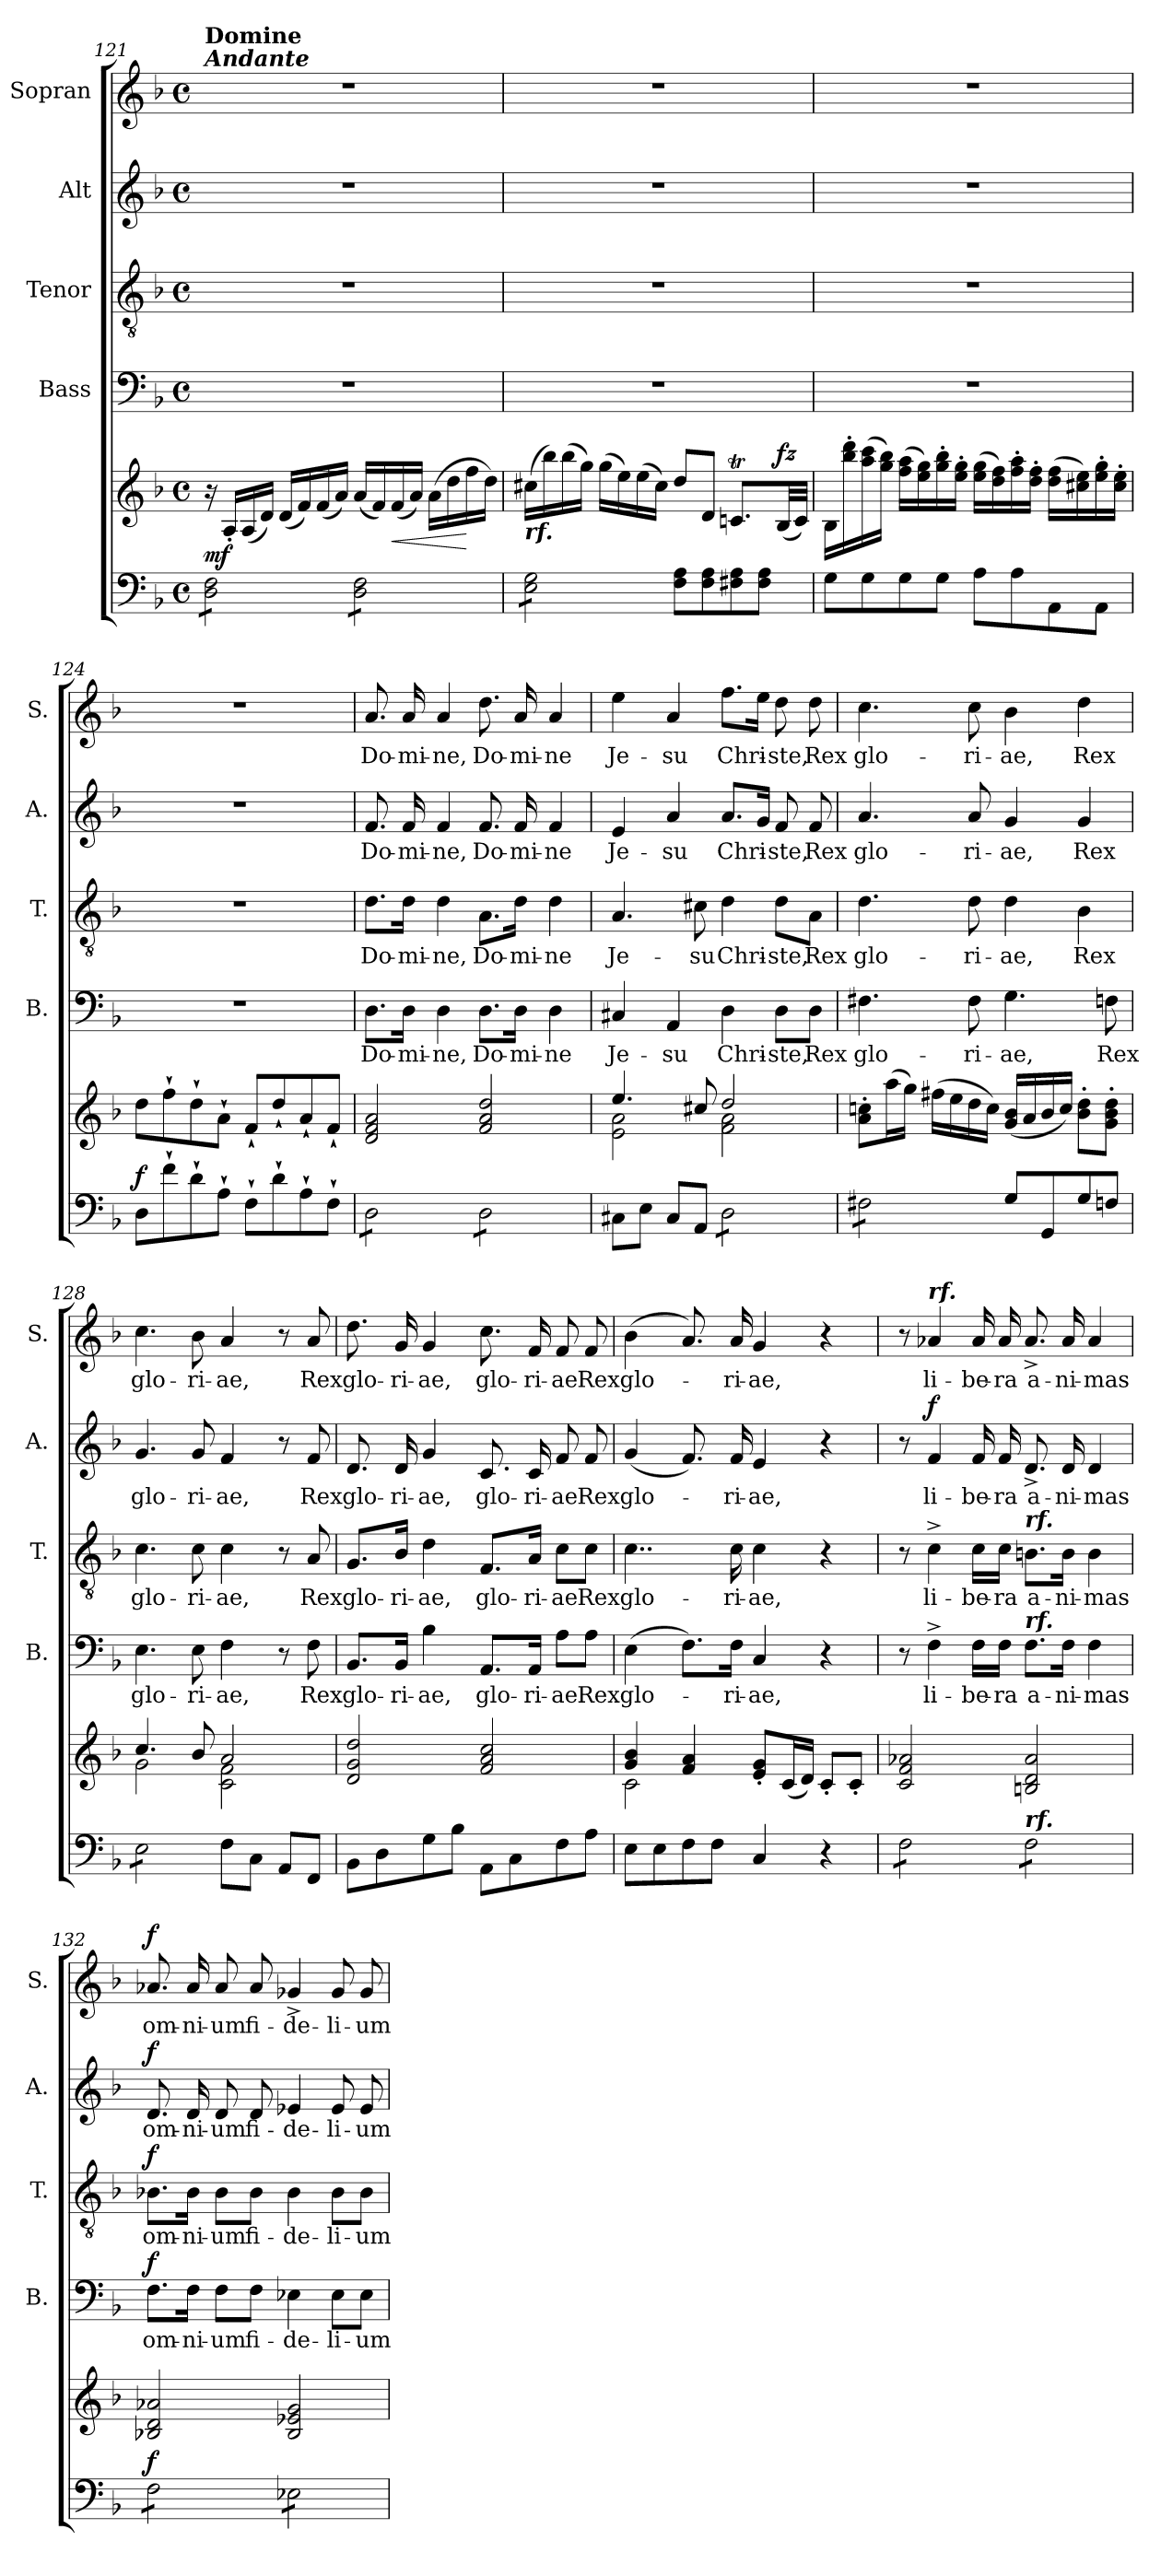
**kern	**kern	**dynam	**kern	**text	**dynam	**kern	**text	**dynam	**kern	**text	**dynam	**kern	**text	**dynam
*part5	*part5	*part5	*part4	*part4	*part4	*part3	*part3	*part3	*part2	*part2	*part2	*part1	*part1	*part1
*staff6	*staff5	*staff5/6	*staff4	*staff4	*staff4	*staff3	*staff3	*staff3	*staff2	*staff2	*staff2	*staff1	*staff1	*staff1
*	*	*	*I"Bass	*	*	*I"Tenor	*	*	*I"Alt	*	*	*I"Sopran	*	*
*	*	*	*I'B.	*	*	*I'T.	*	*	*I'A.	*	*	*I'S.	*	*
!!LO:PB:g=z
*clefF4	*clefG2	*	*clefF4	*	*	*clefGv2	*	*	*clefG2	*	*	*clefG2	*	*
*k[b-]	*k[b-]	*	*k[b-]	*	*	*k[b-]	*	*	*k[b-]	*	*	*k[b-]	*	*
*F:	*F:	*	*F:	*	*	*F:	*	*	*F:	*	*	*F:	*	*
*M4/4	*M4/4	*	*M4/4	*	*	*M4/4	*	*	*M4/4	*	*	*M4/4	*	*
*met(c)	*met(c)	*	*met(c)	*	*	*met(c)	*	*	*met(c)	*	*	*met(c)	*	*
=121	=121	=121	=121	=121	=121	=121	=121	=121	=121	=121	=121	=121	=121	=121
!	!	!	!	!	!	!	!	!	!	!	!	!LO:TX:a:Bi:t=Andante	!	!
!	!	!	!	!	!	!	!	!	!	!	!	!LO:TX:a:B:t=Domine	!	!
!	!	!LO:DY:a=2	!	!	!	!	!	!	!	!	!	!	!	!
*tremolo	*	*	*	*	*	*	*	*	*	*	*	*	*	*
8D\ 8F\L	16r	mf	1r	.	.	1r	.	.	1r	.	.	1r	.	.
.	16A'</LL	.	.	.	.	.	.	.	.	.	.	.	.	.
8D\ 8F\	(<16A/	.	.	.	.	.	.	.	.	.	.	.	.	.
.	16d/JJ)	.	.	.	.	.	.	.	.	.	.	.	.	.
8D\ 8F\	(<16d/LL	.	.	.	.	.	.	.	.	.	.	.	.	.
.	16f/)	.	.	.	.	.	.	.	.	.	.	.	.	.
8D\ 8F\J	(<16f/	.	.	.	.	.	.	.	.	.	.	.	.	.
.	16a/JJ)	.	.	.	.	.	.	.	.	.	.	.	.	.
8D\ 8F\L	(<16a/LL	.	.	.	.	.	.	.	.	.	.	.	.	.
.	16f/)	.	.	.	.	.	.	.	.	.	.	.	.	.
!	!	!LO:HP:b	!	!	!	!	!	!	!	!	!	!	!	!
8D\ 8F\	(<16f/	<	.	.	.	.	.	.	.	.	.	.	.	.
.	16a/JJ)	.	.	.	.	.	.	.	.	.	.	.	.	.
8D\ 8F\	(>16a\LL	.	.	.	.	.	.	.	.	.	.	.	.	.
.	16dd\	.	.	.	.	.	.	.	.	.	.	.	.	.
8D\ 8F\J	16ff\	[	.	.	.	.	.	.	.	.	.	.	.	.
.	16dd\JJ)	.	.	.	.	.	.	.	.	.	.	.	.	.
=122	=122	=122	=122	=122	=122	=122	=122	=122	=122	=122	=122	=122	=122	=122
!	!LO:TX:b:Bi:t=rf.	!	!	!	!	!	!	!	!	!	!	!	!	!
8E\ 8G\L	(>16cc#X\LL	.	1r	.	.	1r	.	.	1r	.	.	1r	.	.
.	16bb-\)	.	.	.	.	.	.	.	.	.	.	.	.	.
8E\ 8G\	(>16bb-\	.	.	.	.	.	.	.	.	.	.	.	.	.
.	16gg\JJ)	.	.	.	.	.	.	.	.	.	.	.	.	.
8E\ 8G\	(>16gg\LL	.	.	.	.	.	.	.	.	.	.	.	.	.
.	16ee\)	.	.	.	.	.	.	.	.	.	.	.	.	.
8E\ 8G\J	(>16ee\	.	.	.	.	.	.	.	.	.	.	.	.	.
*Xtremolo	*	*	*	*	*	*	*	*	*	*	*	*	*	*
.	16cc#\JJ)	.	.	.	.	.	.	.	.	.	.	.	.	.
8F\ 8A\L	8dd/L	.	.	.	.	.	.	.	.	.	.	.	.	.
8F\ 8A\	8d/J	.	.	.	.	.	.	.	.	.	.	.	.	.
8F#X\ 8A\	8.cnT/L	.	.	.	.	.	.	.	.	.	.	.	.	.
8F#\ 8A\J	.	.	.	.	.	.	.	.	.	.	.	.	.	.
!	!	!LO:DY:a	!	!	!	!	!	!	!	!	!	!	!	!
.	(<32B-/LL	fz	.	.	.	.	.	.	.	.	.	.	.	.
.	32c/JJJ)	.	.	.	.	.	.	.	.	.	.	.	.	.
!!LO:LB:g=z
=123	=123	=123	=123	=123	=123	=123	=123	=123	=123	=123	=123	=123	=123	=123
8G\L	16B-\LL	.	1r	.	.	1r	.	.	1r	.	.	1r	.	.
.	16bb-\'> 16ddd\'>	.	.	.	.	.	.	.	.	.	.	.	.	.
8G\	(>16aa\ 16ccc\	.	.	.	.	.	.	.	.	.	.	.	.	.
.	16gg\ 16bb-\JJ)	.	.	.	.	.	.	.	.	.	.	.	.	.
8G\	(>16ff\ 16aa\LL	.	.	.	.	.	.	.	.	.	.	.	.	.
.	16ee\ 16gg\)	.	.	.	.	.	.	.	.	.	.	.	.	.
8G\J	16gg\'> 16bb-\'>	.	.	.	.	.	.	.	.	.	.	.	.	.
.	16ee\'> 16gg\'>JJ	.	.	.	.	.	.	.	.	.	.	.	.	.
!	!	!LO:DY:b	!	!	!	!	!	!	!	!	!	!	!	!
8A\L	(>16ee\ 16gg\LL	pf	.	.	.	.	.	.	.	.	.	.	.	.
.	16dd\ 16ff\)	.	.	.	.	.	.	.	.	.	.	.	.	.
8A\	16ff\'> 16aa\'>	.	.	.	.	.	.	.	.	.	.	.	.	.
.	16dd\'> 16ff\'>JJ	.	.	.	.	.	.	.	.	.	.	.	.	.
!	!	!LO:DY:b	!	!	!	!	!	!	!	!	!	!	!	!
8AA\	(>16dd\ 16ff\LL	pf	.	.	.	.	.	.	.	.	.	.	.	.
.	16cc#X\ 16ee\)	.	.	.	.	.	.	.	.	.	.	.	.	.
8AA\J	16ee\'> 16gg\'>	.	.	.	.	.	.	.	.	.	.	.	.	.
.	16cc#\'> 16ee\'>JJ	.	.	.	.	.	.	.	.	.	.	.	.	.
=124	=124	=124	=124	=124	=124	=124	=124	=124	=124	=124	=124	=124	=124	=124
!	!	!LO:DY:a=2	!	!	!	!	!	!	!	!	!	!	!	!
8D\L	8dd\L	f	1r	.	.	1r	.	.	1r	.	.	1r	.	.
8f`>\	8ff`>\	.	.	.	.	.	.	.	.	.	.	.	.	.
8d`>\	8dd`>\	.	.	.	.	.	.	.	.	.	.	.	.	.
8A`>\J	8a`>\J	.	.	.	.	.	.	.	.	.	.	.	.	.
8F`>\L	8f`</L	.	.	.	.	.	.	.	.	.	.	.	.	.
8d`>\	8dd`</	.	.	.	.	.	.	.	.	.	.	.	.	.
8A`>\	8a`</	.	.	.	.	.	.	.	.	.	.	.	.	.
8F`>\J	8f`</J	.	.	.	.	.	.	.	.	.	.	.	.	.
=125	=125	=125	=125	=125	=125	=125	=125	=125	=125	=125	=125	=125	=125	=125
!	!	!	!	!LO:LY:b	!	!	!LO:LY:b	!	!	!LO:LY:b	!	!	!LO:LY:b	!
*tremolo	*	*	*	*	*	*	*	*	*	*	*	*	*	*
8D\L	2d/ 2f/ 2a/	.	8.D\L	Do-	.	8.d\L	Do-	.	8.f/	Do-	.	8.a/	Do-	.
8D\	.	.	.	.	.	.	.	.	.	.	.	.	.	.
!	!	!	!	!LO:LY:b	!	!	!LO:LY:b	!	!	!LO:LY:b	!	!	!LO:LY:b	!
.	.	.	16D\Jk	-mi-	.	16d\Jk	-mi-	.	16f/	-mi-	.	16a/	-mi-	.
!	!	!	!	!LO:LY:b	!	!	!LO:LY:b	!	!	!LO:LY:b	!	!	!LO:LY:b	!
8D\	.	.	4D\	-ne,	.	4d\	-ne,	.	4f/	-ne,	.	4a/	-ne,	.
8D\J	.	.	.	.	.	.	.	.	.	.	.	.	.	.
!	!	!	!	!LO:LY:b	!	!	!LO:LY:b	!	!	!LO:LY:b	!	!	!LO:LY:b	!
8D\L	2f/ 2a/ 2dd/	.	8.D\L	Do-	.	8.A\L	Do-	.	8.f/	Do-	.	8.dd\	Do-	.
8D\	.	.	.	.	.	.	.	.	.	.	.	.	.	.
!	!	!	!	!LO:LY:b	!	!	!LO:LY:b	!	!	!LO:LY:b	!	!	!LO:LY:b	!
.	.	.	16D\Jk	-mi-	.	16d\Jk	-mi-	.	16f/	-mi-	.	16a/	-mi-	.
!	!	!	!	!LO:LY:b	!	!	!LO:LY:b	!	!	!LO:LY:b	!	!	!LO:LY:b	!
8D\	.	.	4D\	-ne	.	4d\	-ne	.	4f/	-ne	.	4a/	-ne	.
8D\J	.	.	.	.	.	.	.	.	.	.	.	.	.	.
*Xtremolo	*	*	*	*	*	*	*	*	*	*	*	*	*	*
!!LO:PB:g=z
=126	=126	=126	=126	=126	=126	=126	=126	=126	=126	=126	=126	=126	=126	=126
*	*^	*	*	*	*	*	*	*	*	*	*	*	*	*
!	!	!	!	!	!LO:LY:b	!	!	!LO:LY:b	!	!	!LO:LY:b	!	!	!LO:LY:b	!
8C#X\L	4.ee/	2e\ 2a\	.	4C#X/	Je-	.	4.A/	Je-	.	4e/	Je-	.	4ee\	Je-	.
8E\J	.	.	.	.	.	.	.	.	.	.	.	.	.	.	.
!	!	!	!	!	!LO:LY:b	!	!	!	!	!	!LO:LY:b	!	!	!LO:LY:b	!
8C#/L	.	.	.	4AA/	-su	.	.	.	.	4a/	-su	.	4a/	-su	.
!	!	!	!	!	!	!	!	!LO:LY:b	!	!	!	!	!	!	!
8AA/J	8cc#X/	.	.	.	.	.	8c#X\	-su	.	.	.	.	.	.	.
!	!	!	!	!	!LO:LY:b	!	!	!LO:LY:b	!	!	!LO:LY:b	!	!	!LO:LY:b	!
*tremolo	*	*	*	*	*	*	*	*	*	*	*	*	*	*	*
8D\L	2dd/	2f\ 2a\	.	4D\	Chri-	.	4d\	Chri-	.	8.a/L	Chri-	.	8.ff\L	Chri-	.
8D\	.	.	.	.	.	.	.	.	.	.	.	.	.	.	.
.	.	.	.	.	.	.	.	.	.	16g/Jk	.	.	16ee\Jk	.	.
!	!	!	!	!	!LO:LY:b	!	!	!LO:LY:b	!	!	!LO:LY:b	!	!	!LO:LY:b	!
8D\	.	.	.	8D\L	-ste,	.	8d\L	-ste,	.	8f/	-ste,	.	8dd\	-ste,	.
!	!	!	!	!	!LO:LY:b	!	!	!LO:LY:b	!	!	!LO:LY:b	!	!	!LO:LY:b	!
8D\J	.	.	.	8D\J	Rex	.	8A\J	Rex	.	8f/	Rex	.	8dd\	Rex	.
*	*v	*v	*	*	*	*	*	*	*	*	*	*	*	*	*
=127	=127	=127	=127	=127	=127	=127	=127	=127	=127	=127	=127	=127	=127	=127
!	!	!	!	!LO:LY:b	!	!	!LO:LY:b	!	!	!LO:LY:b	!	!	!LO:LY:b	!
8F#X\L	8a\'> 8ccn\'>L	.	4.F#X\	glo-	.	4.d\	glo-	.	4.a/	glo-	.	4.cc\	glo-	.
8F#X\	(>16aa\L	.	.	.	.	.	.	.	.	.	.	.	.	.
.	16gg\JJ)	.	.	.	.	.	.	.	.	.	.	.	.	.
8F#X\	(>16ff#X\LL	.	.	.	.	.	.	.	.	.	.	.	.	.
.	16ee\	.	.	.	.	.	.	.	.	.	.	.	.	.
!	!	!	!	!LO:LY:b	!	!	!LO:LY:b	!	!	!LO:LY:b	!	!	!LO:LY:b	!
8F#X\J	16dd\	.	8F#\	-ri-	.	8d\	-ri-	.	8a/	-ri-	.	8cc\	-ri-	.
*Xtremolo	*	*	*	*	*	*	*	*	*	*	*	*	*	*
.	16cc\JJ)	.	.	.	.	.	.	.	.	.	.	.	.	.
!	!	!	!	!LO:LY:b	!	!	!LO:LY:b	!	!	!LO:LY:b	!	!	!LO:LY:b	!
8G/L	(<16g/ 16b-/LL	.	4.G\	-ae,	.	4d\	-ae,	.	4g/	-ae,	.	4b-\	-ae,	.
.	16a/	.	.	.	.	.	.	.	.	.	.	.	.	.
8GG/	16b-/	.	.	.	.	.	.	.	.	.	.	.	.	.
.	16cc/JJ)	.	.	.	.	.	.	.	.	.	.	.	.	.
!	!	!	!	!	!	!	!LO:LY:b	!	!	!LO:LY:b	!	!	!LO:LY:b	!
8G/	8b-\'> 8dd\'>L	.	.	.	.	4B-\	Rex	.	4g/	Rex	.	4dd\	Rex	.
!	!	!	!	!LO:LY:b	!	!	!	!	!	!	!	!	!	!
8Fn/J	8g\'> 8b-\'> 8dd\'>J	.	8Fn\	Rex	.	.	.	.	.	.	.	.	.	.
=128	=128	=128	=128	=128	=128	=128	=128	=128	=128	=128	=128	=128	=128	=128
*	*^	*	*	*	*	*	*	*	*	*	*	*	*	*
!	!	!	!	!	!LO:LY:b	!	!	!LO:LY:b	!	!	!LO:LY:b	!	!	!LO:LY:b	!
*tremolo	*	*	*	*	*	*	*	*	*	*	*	*	*	*	*
8E\L	4.cc/	2g\	.	4.E\	glo-	.	4.c\	glo-	.	4.g/	glo-	.	4.cc\	glo-	.
8E\	.	.	.	.	.	.	.	.	.	.	.	.	.	.	.
8E\	.	.	.	.	.	.	.	.	.	.	.	.	.	.	.
!	!	!	!	!	!LO:LY:b	!	!	!LO:LY:b	!	!	!LO:LY:b	!	!	!LO:LY:b	!
8E\J	8b-/	.	.	8E\	-ri-	.	8c\	-ri-	.	8g/	-ri-	.	8b-\	-ri-	.
*Xtremolo	*	*	*	*	*	*	*	*	*	*	*	*	*	*	*
!	!	!	!	!	!LO:LY:b	!	!	!LO:LY:b	!	!	!LO:LY:b	!	!	!LO:LY:b	!
8F\L	2a/	2c\ 2f\	.	4F\	-ae,	.	4c\	-ae,	.	4f/	-ae,	.	4a/	-ae,	.
8C\J	.	.	.	.	.	.	.	.	.	.	.	.	.	.	.
8AA/L	.	.	.	8r	.	.	8r	.	.	8r	.	.	8r	.	.
!	!	!	!	!	!LO:LY:b	!	!	!LO:LY:b	!	!	!LO:LY:b	!	!	!LO:LY:b	!
8FF/J	.	.	.	8F\	Rex	.	8A/	Rex	.	8f/	Rex	.	8a/	Rex	.
*	*v	*v	*	*	*	*	*	*	*	*	*	*	*	*	*
!!LO:LB:g=z
=129	=129	=129	=129	=129	=129	=129	=129	=129	=129	=129	=129	=129	=129	=129
!	!	!	!	!LO:LY:b	!	!	!LO:LY:b	!	!	!LO:LY:b	!	!	!LO:LY:b	!
8BB-\L	2d/ 2g/ 2dd/	.	8.BB-/L	glo-	.	8.G/L	glo-	.	8.d/	glo-	.	8.dd\	glo-	.
8D\	.	.	.	.	.	.	.	.	.	.	.	.	.	.
!	!	!	!	!LO:LY:b	!	!	!LO:LY:b	!	!	!LO:LY:b	!	!	!LO:LY:b	!
.	.	.	16BB-/Jk	-ri-	.	16B-/Jk	-ri-	.	16d/	-ri-	.	16g/	-ri-	.
!	!	!	!	!LO:LY:b	!	!	!LO:LY:b	!	!	!LO:LY:b	!	!	!LO:LY:b	!
8G\	.	.	4B-\	-ae,	.	4d\	-ae,	.	4g/	-ae,	.	4g/	-ae,	.
8B-\J	.	.	.	.	.	.	.	.	.	.	.	.	.	.
!	!	!	!	!LO:LY:b	!	!	!LO:LY:b	!	!	!LO:LY:b	!	!	!LO:LY:b	!
8AA\L	2f/ 2a/ 2cc/	.	8.AA/L	glo-	.	8.F/L	glo-	.	8.c/	glo-	.	8.cc\	glo-	.
8C\	.	.	.	.	.	.	.	.	.	.	.	.	.	.
!	!	!	!	!LO:LY:b	!	!	!LO:LY:b	!	!	!LO:LY:b	!	!	!LO:LY:b	!
.	.	.	16AA/Jk	-ri-	.	16A/Jk	-ri-	.	16c/	-ri-	.	16f/	-ri-	.
!	!	!	!	!LO:LY:b	!	!	!LO:LY:b	!	!	!LO:LY:b	!	!	!LO:LY:b	!
8F\	.	.	8A\L	-ae	.	8c\L	-ae	.	8f/	-ae	.	8f/	-ae	.
!	!	!	!	!LO:LY:b	!	!	!LO:LY:b	!	!	!LO:LY:b	!	!	!LO:LY:b	!
8A\J	.	.	8A\J	Rex	.	8c\J	Rex	.	8f/	Rex	.	8f/	Rex	.
=130	=130	=130	=130	=130	=130	=130	=130	=130	=130	=130	=130	=130	=130	=130
*	*^	*	*	*	*	*	*	*	*	*	*	*	*	*
!	!	!	!	!	!LO:LY:b	!	!	!LO:LY:b	!	!	!LO:LY:b	!	!	!LO:LY:b	!
8E\L	4g/ 4b-/	2c\	.	(>4E\	glo-	.	4..c\	glo-	.	(<4g/	glo-	.	(>4b-\	glo-	.
8E\	.	.	.	.	.	.	.	.	.	.	.	.	.	.	.
8F\	4f/ 4a/	.	.	8.F\L)	.	.	.	.	.	8.f/)	.	.	8.a/)	.	.
8F\J	.	.	.	.	.	.	.	.	.	.	.	.	.	.	.
!	!	!	!	!	!LO:LY:b	!	!	!LO:LY:b	!	!	!LO:LY:b	!	!	!LO:LY:b	!
.	.	.	.	16F\Jk	-ri-	.	16c\	-ri-	.	16f/	-ri-	.	16a/	-ri-	.
!	!	!	!	!	!LO:LY:b	!	!	!LO:LY:b	!	!	!LO:LY:b	!	!	!LO:LY:b	!
4C/	8e/'< 8g/'<L	2ryy	.	4C/	-ae,	.	4c\	-ae,	.	4e/	-ae,	.	4g/	-ae,	.
.	(<16c/L	.	.	.	.	.	.	.	.	.	.	.	.	.	.
.	16d/JJ)	.	.	.	.	.	.	.	.	.	.	.	.	.	.
4r	8c'</L	.	.	4r	.	.	4r	.	.	4r	.	.	4r	.	.
.	8c'</J	.	.	.	.	.	.	.	.	.	.	.	.	.	.
*	*v	*v	*	*	*	*	*	*	*	*	*	*	*	*	*
=131	=131	=131	=131	=131	=131	=131	=131	=131	=131	=131	=131	=131	=131	=131
*tremolo	*	*	*	*	*	*	*	*	*	*	*	*	*	*
8F\L	2c/ 2f/ 2a-X/	.	8r	.	.	8r	.	.	8r	.	.	8r	.	.
!	!	!	!	!	!	!	!	!	!	!	!	!LO:TX:a:Bi:t=rf.	!	!
!	!	!	!	!LO:LY:b	!	!	!LO:LY:b	!	!	!LO:LY:b	!LO:DY:a	!	!LO:LY:b	!
8F\	.	.	4F^>\	li-	.	4c^>\	li-	.	4f/	li-	f	4a-X/	li-	.
8F\	.	.	.	.	.	.	.	.	.	.	.	.	.	.
!	!	!	!	!LO:LY:b	!	!	!LO:LY:b	!	!	!LO:LY:b	!	!	!LO:LY:b	!
8F\J	.	.	16F\LL	-be-	.	16c\LL	-be-	.	16f/	-be-	.	16a-/	-be-	.
!	!	!	!	!LO:LY:b	!	!	!LO:LY:b	!	!	!LO:LY:b	!	!	!LO:LY:b	!
.	.	.	16F\JJ	-ra	.	16c\JJ	-ra	.	16f/	-ra	.	16a-/	-ra	.
!	!	!	!	!	!	!LO:TX:a:Bi:t=rf.	!	!	!	!	!	!	!	!
!	!	!	!LO:TX:a:Bi:t=rf.	!	!	!	!	!	!	!	!	!	!	!
!LO:TX:a:Bi:t=rf.	!	!	!	!	!	!	!	!	!	!	!	!	!	!
!	!	!	!	!LO:LY:b	!	!	!LO:LY:b	!	!	!LO:LY:b	!	!	!LO:LY:b	!
8F\L	2Bn/ 2d/ 2a-/	.	8.F\L	a-	.	8.Bn\L	a-	.	8.d^>/	a-	.	8.a-^>/	a-	.
8F\	.	.	.	.	.	.	.	.	.	.	.	.	.	.
!	!	!	!	!LO:LY:b	!	!	!LO:LY:b	!	!	!LO:LY:b	!	!	!LO:LY:b	!
.	.	.	16F\Jk	-ni-	.	16B\Jk	-ni-	.	16d/	-ni-	.	16a-/	-ni-	.
!	!	!	!	!LO:LY:b	!	!	!LO:LY:b	!	!	!LO:LY:b	!	!	!LO:LY:b	!
8F\	.	.	4F\	-mas	.	4B\	-mas	.	4d/	-mas	.	4a-/	-mas	.
8F\J	.	.	.	.	.	.	.	.	.	.	.	.	.	.
!!LO:PB:g=z
=132	=132	=132	=132	=132	=132	=132	=132	=132	=132	=132	=132	=132	=132	=132
!	!	!LO:DY:a=2	!	!LO:LY:b	!LO:DY:a	!	!LO:LY:b	!LO:DY:a	!	!LO:LY:b	!LO:DY:a	!	!LO:LY:b	!LO:DY:a
8F\L	2B-X/ 2d/ 2a-X/	f	8.F\L	om-	f	8.B-X\L	om-	f	8.d/	om-	f	8.a-X/	om-	f
8F\	.	.	.	.	.	.	.	.	.	.	.	.	.	.
!	!	!	!	!LO:LY:b	!	!	!LO:LY:b	!	!	!LO:LY:b	!	!	!LO:LY:b	!
.	.	.	16F\Jk	-ni-	.	16B-\Jk	-ni-	.	16d/	-ni-	.	16a-/	-ni-	.
!	!	!	!	!LO:LY:b	!	!	!LO:LY:b	!	!	!LO:LY:b	!	!	!LO:LY:b	!
8F\	.	.	8F\L	-um	.	8B-\L	-um	.	8d/	-um	.	8a-/	-um	.
!	!	!	!	!LO:LY:b	!	!	!LO:LY:b	!	!	!LO:LY:b	!	!	!LO:LY:b	!
8F\J	.	.	8F\J	fi-	.	8B-\J	fi-	.	8d/	fi-	.	8a-/	fi-	.
!	!	!	!	!LO:LY:b	!	!	!LO:LY:b	!	!	!LO:LY:b	!	!	!LO:LY:b	!
8E-X\L	2B-/ 2e-X/ 2g/	.	4E-X\	-de-	.	4B-\	-de-	.	4e-X/	-de-	.	4g-X^>/	-de-	.
8E-X\	.	.	.	.	.	.	.	.	.	.	.	.	.	.
!	!	!	!	!LO:LY:b	!	!	!LO:LY:b	!	!	!LO:LY:b	!	!	!LO:LY:b	!
8E-X\	.	.	8E-\L	-li-	.	8B-\L	-li-	.	8e-/	-li-	.	8g-/	-li-	.
!	!	!	!	!LO:LY:b	!	!	!LO:LY:b	!	!	!LO:LY:b	!	!	!LO:LY:b	!
8E-X\J	.	.	8E-\J	-um	.	8B-\J	-um	.	8e-/	-um	.	8g-/	-um	.
*Xtremolo	*	*	*	*	*	*	*	*	*	*	*	*	*	*
=	=	=	=	=	=	=	=	=	=	=	=	=	=	=
*-	*-	*-	*-	*-	*-	*-	*-	*-	*-	*-	*-	*-	*-	*-
